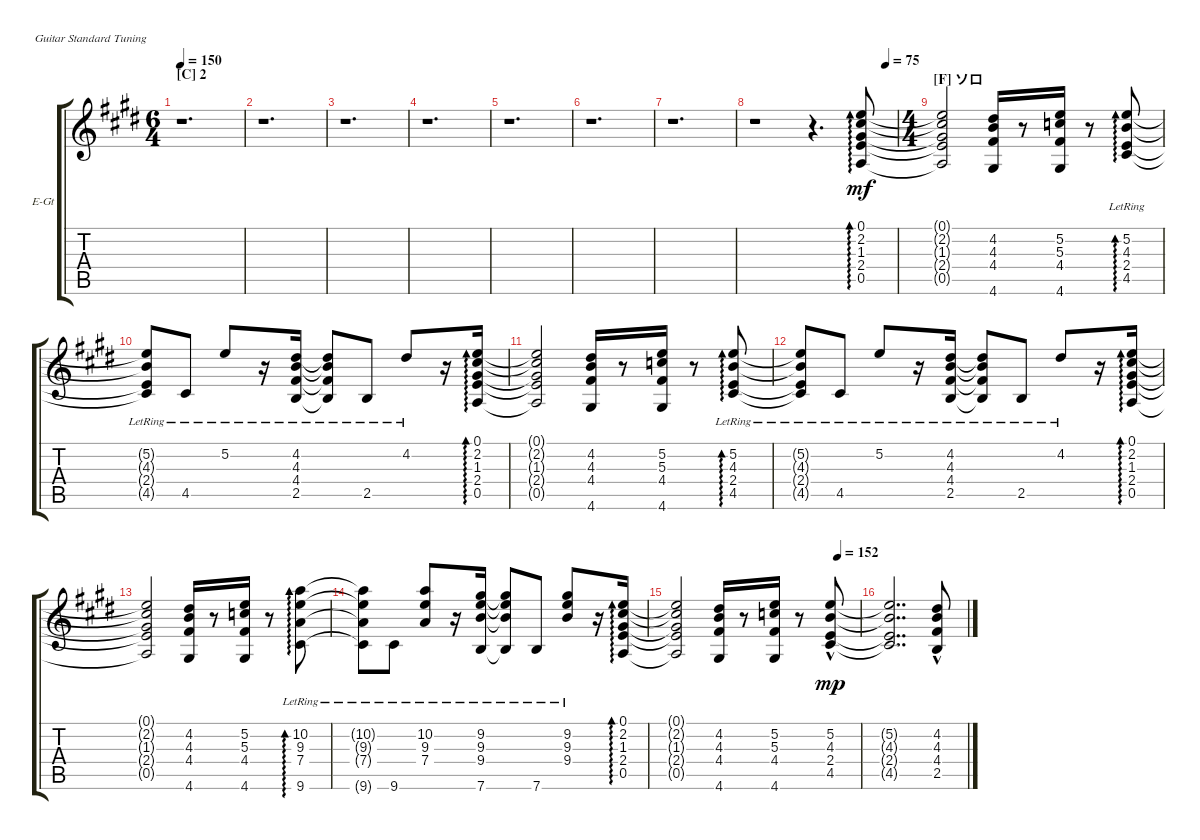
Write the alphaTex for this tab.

\bracketExtendMode groupsimilarinstruments
\firstSystemTrackNameOrientation horizontal
\otherSystemsTrackNameOrientation horizontal
\track ("Nobuo Clean" "E-Gt") {instrument electricguitarclean}
\staff {score tabs}
\tuning (E4 B3 G3 D3 A2 E2)
\ts (6 4)
\section ("C" "2")
\tempo 150
\clef g2
\scale
0.546468
\ks e
r.1{d dy mf} |
\scale
0.333333 r.1{d} |
\scale
0.333333 r.1{d} |
\scale
0.333333 r.1{d} |
\scale
0.333333 r.1{d} |
\scale
0.333333 r.1{d} |
\scale
0.333333 r.1{d} |
\tempo (75 0.922374)
\scale
0.226766 r.1 r.4{d} (0.5 2.4 1.3 2.2 0.1).8{ad 0} |
\ts (4 4)
\section ("F" "ソロ")
\scale
0.546468 (0.5{t} 2.4{t} 1.3{t} 2.2{t} 0.1{t}).2 (4.6 4.4 4.3 4.2).16 r.8 (4.6 4.4 5.3 5.2).16 r.8 (4.5{lr} 2.4{lr} 4.3{lr} 5.2{lr}).8{ad 0} |
\scale
0.226766 (4.5{lr t} 2.4{lr t} 4.3{lr t} 5.2{lr t}).8 4.5{lr}.8 5.2{lr}.8 r.16 (4.2{lr} 4.3{lr} 4.4{lr} 2.5{lr}).16 (2.5{lr t} 4.4{lr t} 4.3{lr t} 4.2{lr t}).8 2.5{lr}.8 4.2{lr}.8 r.16 (0.5 2.4 1.3 2.2 0.1).16{ad 0} |
\scale
0.333333 (0.5{t} 2.4{t} 1.3{t} 2.2{t} 0.1{t}).2 (4.6 4.4 4.3 4.2).16 r.8 (4.6 4.4 5.3 5.2).16 r.8 (4.5{lr} 2.4{lr} 4.3{lr} 5.2{lr}).8{ad 0} |
\scale
0.333333 (4.5{lr t} 2.4{lr t} 4.3{lr t} 5.2{lr t}).8 4.5{lr}.8 5.2{lr}.8 r.16 (4.2{lr} 4.3{lr} 4.4{lr} 2.5{lr}).16 (2.5{lr t} 4.4{lr t} 4.3{lr t} 4.2{lr t}).8 2.5{lr}.8 4.2{lr}.8 r.16 (0.5 2.4 1.3 2.2 0.1).16{ad 0} |
\scale
0.333333 (0.5{t} 2.4{t} 1.3{t} 2.2{t} 0.1{t}).2 (4.6 4.4 4.3 4.2).16 r.8 (4.6 4.4 5.3 5.2).16 r.8 (7.4{lr} 9.3{lr} 10.2{lr} 9.6).8{ad 0} |
\scale
0.333333 (7.4{lr t} 9.3{lr t} 10.2{lr t} 9.6{lr t}).8 9.6{lr}.8 (10.2{lr} 7.4{lr} 9.3{lr}).8 r.16 (9.3{lr} 9.4{lr} 7.6{lr} 9.2).16 (9.4{lr t} 9.3{lr t} 7.6{lr t} 9.2{t}).8 7.6{lr}.8 (9.3{lr} 9.4{lr} 9.2).8 r.16 (0.5 2.4 1.3 2.2 0.1).16{ad 0} |
\tempo (152 0.88125)
\scale
0.333333 (0.5{t} 2.4{t} 1.3{t} 2.2{t} 0.1{t}).2 (4.6 4.4 4.3 4.2).16 r.8 (4.6 4.4 5.3 5.2).16 r.8 (4.5{hac} 2.4{hac} 4.3{hac} 5.2{hac}).8{dy mp} |
\scale
0.333333 (4.5{t} 2.4{t} 4.3{t} 5.2{t}).2{dd} (2.5{hac} 4.4{hac} 4.3{hac} 4.2{hac}).8
